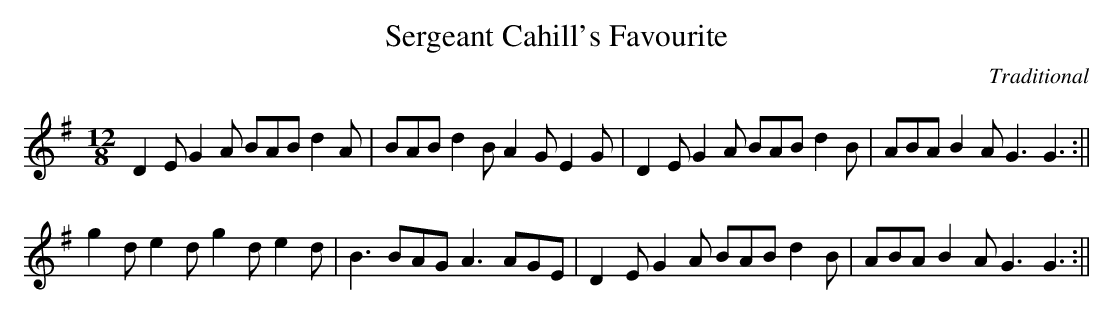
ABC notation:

X:1
T:Sergeant Cahill's Favourite
C:Traditional
M:12/8
L:1/8
K:Dmix
D2 E G2 A BAB d2 A  | BAB d2 B A2 G E2 G |\
D2 E G2 A BAB d2 B | ABA B2 A G3 G3 :||
g2 d e2 d g2 d e2 d | B3 BAG A3 AGE |\
D2 E G2 A BAB d2 B | ABA B2 A G3 G3 :||
